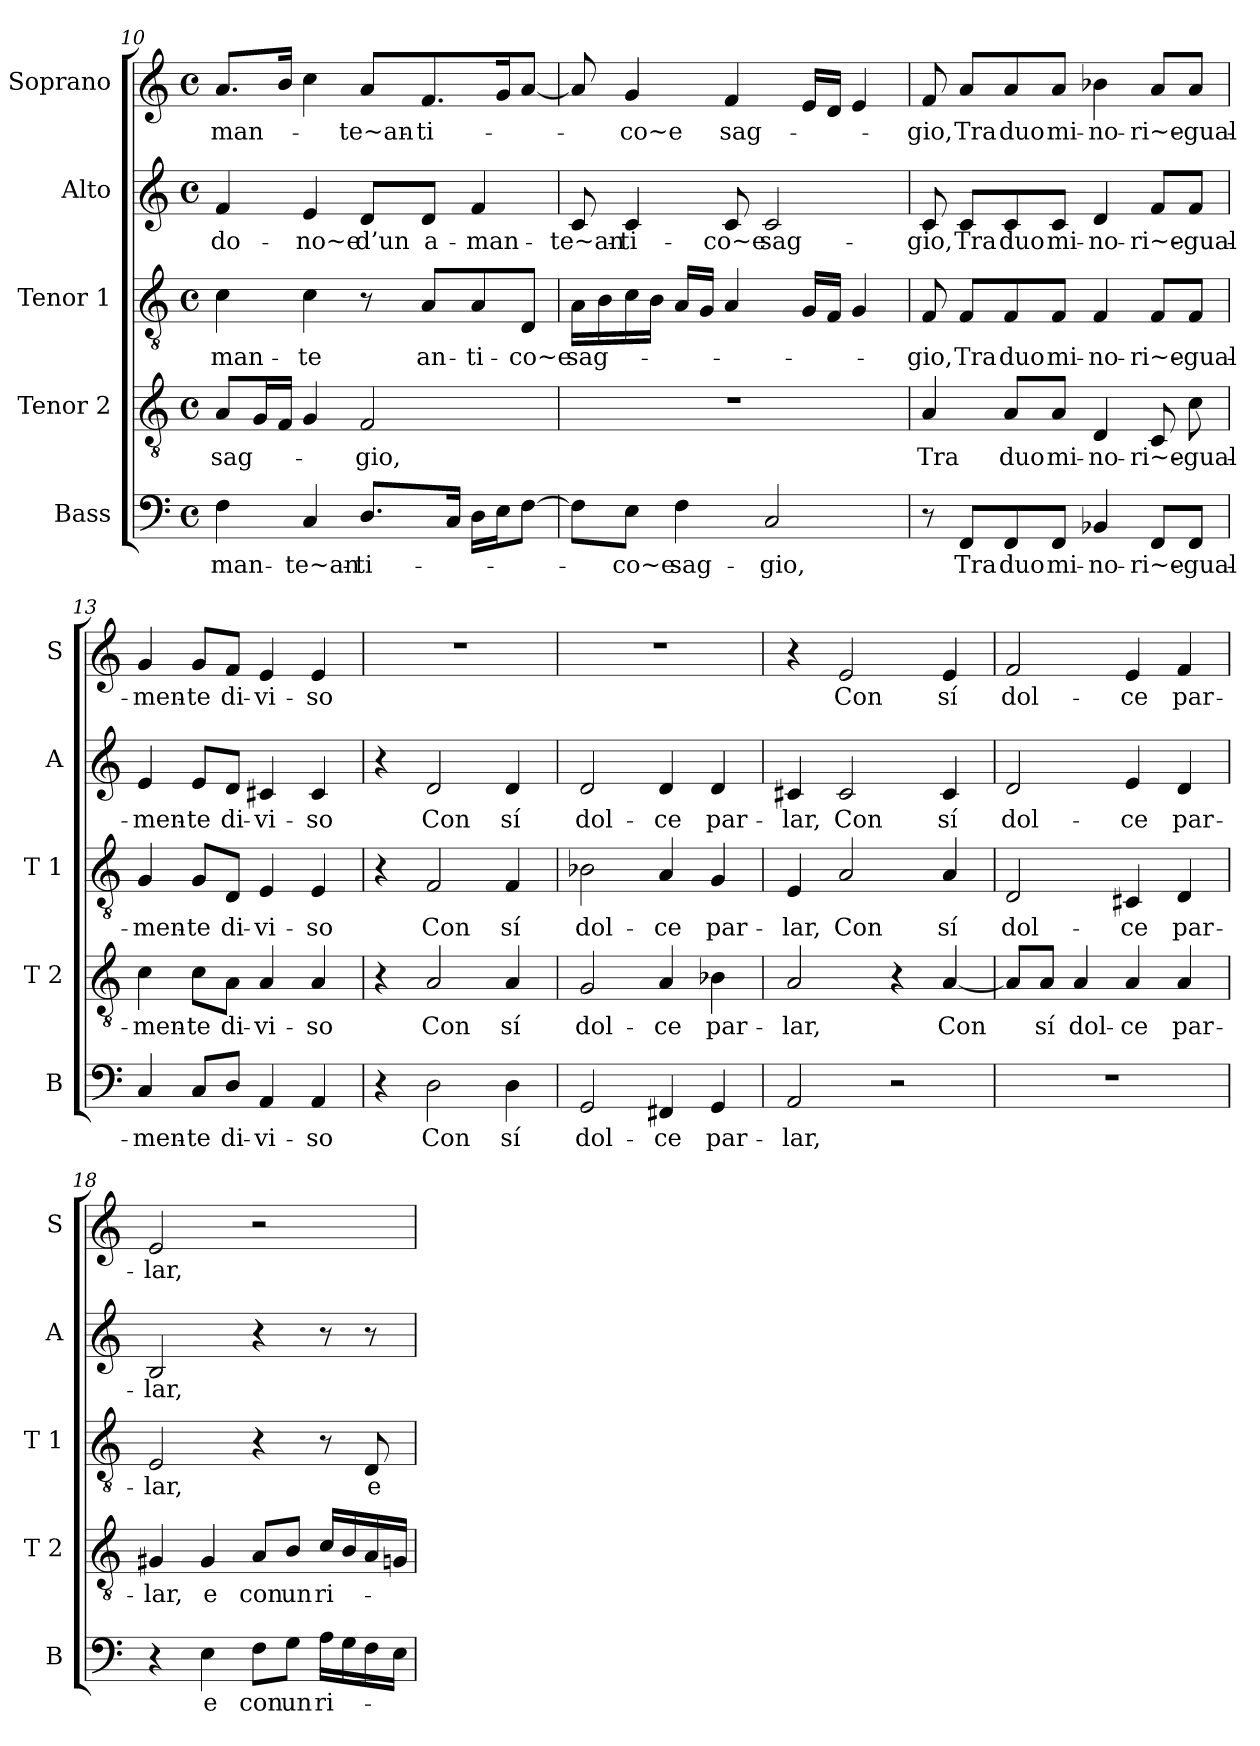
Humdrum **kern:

**kern	**text	**kern	**text	**kern	**text	**kern	**text	**kern	**text
*part5	*part5	*part4	*part4	*part3	*part3	*part2	*part2	*part1	*part1
*staff5	*staff5	*staff4	*staff4	*staff3	*staff3	*staff2	*staff2	*staff1	*staff1
*I"Bass	*	*I"Tenor 2	*	*I"Tenor 1	*	*I"Alto	*	*I"Soprano	*
*I'B	*	*I'T 2	*	*I'T 1	*	*I'A	*	*I'S	*
*clefF4	*	*clefGv2	*	*clefGv2	*	*clefG2	*	*clefG2	*
*k[]	*	*k[]	*	*k[]	*	*k[]	*	*k[]	*
*C:	*	*C:	*	*C:	*	*C:	*	*C:	*
*M4/4	*	*M4/4	*	*M4/4	*	*M4/4	*	*M4/4	*
*met(c)	*	*met(c)	*	*met(c)	*	*met(c)	*	*met(c)	*
=10	=10	=10	=10	=10	=10	=10	=10	=10	=10
!	!LO:LY:b	!	!LO:LY:b	!	!LO:LY:b	!	!LO:LY:b	!	!LO:LY:b
4F\	-man-	8A/L	sag-	4c\	-man-	4f/	do-	8.a/L	-man-
.	.	16G/L	.	.	.	.	.	.	.
.	.	16F/JJ	.	.	.	.	.	16b/Jk	.
!	!LO:LY:b	!	!	!	!LO:LY:b	!	!LO:LY:b	!	!
4C/	-te~an-	4G/	.	4c\	-te	4e/	-no~e	4cc\	.
!	!LO:LY:b	!	!LO:LY:b	!	!	!	!LO:LY:b	!	!LO:LY:b
8.D/L	-ti-	2F/	-gio,	8r	.	8d/L	d’un	8a/L	-te~an-
!	!	!	!	!	!LO:LY:b	!	!LO:LY:b	!	!LO:LY:b
.	.	.	.	8A/L	an-	8d/J	a-	8.f/	-ti-
16C/Jk	.	.	.	.	.	.	.	.	.
!	!	!	!	!	!LO:LY:b	!	!LO:LY:b	!	!
16D\LL	.	.	.	8A/	-ti-	4f/	-man-	.	.
16E\J	.	.	.	.	.	.	.	16g/k	.
!	!	!	!	!	!LO:LY:b	!	!	!	!
[8F\J	.	.	.	8D/J	-co~e	.	.	[8a/J	.
=11	=11	=11	=11	=11	=11	=11	=11	=11	=11
!	!	!	!	!	!LO:LY:b	!	!LO:LY:b	!	!
8F\L]	.	1r	.	16A\LL	sag-	8c/	-te~an-	8a/]	.
.	.	.	.	16B\	.	.	.	.	.
!	!LO:LY:b	!	!	!	!	!	!LO:LY:b	!	!LO:LY:b
8E\J	-co~e	.	.	16c\	.	4c/	-ti-	4g/	-co~e
.	.	.	.	16B\JJ	.	.	.	.	.
!	!LO:LY:b	!	!	!	!	!	!	!	!
4F\	sag-	.	.	16A/LL	.	.	.	.	.
.	.	.	.	16G/JJ	.	.	.	.	.
!	!	!	!	!	!	!	!LO:LY:b	!	!LO:LY:b
.	.	.	.	4A/	.	8c/	-co~e	4f/	sag-
!	!LO:LY:b	!	!	!	!	!	!LO:LY:b	!	!
2C/	-gio,	.	.	.	.	2c/	sag-	.	.
.	.	.	.	16G/LL	.	.	.	16e/LL	.
.	.	.	.	16F/JJ	.	.	.	16d/JJ	.
.	.	.	.	4G/	.	.	.	4e/	.
!!LO:LB:g=z
=12	=12	=12	=12	=12	=12	=12	=12	=12	=12
!	!	!	!LO:LY:b	!	!LO:LY:b	!	!LO:LY:b	!	!LO:LY:b
8r	.	4A/	Tra	8F/	-gio,	8c/	-gio,	8f/	-gio,
!	!LO:LY:b	!	!	!	!LO:LY:b	!	!LO:LY:b	!	!LO:LY:b
8FF/L	Tra	.	.	8F/L	Tra	8c/L	Tra	8a/L	Tra
!	!LO:LY:b	!	!LO:LY:b	!	!LO:LY:b	!	!LO:LY:b	!	!LO:LY:b
8FF/	duo	8A/L	duo	8F/	duo	8c/	duo	8a/	duo
!	!LO:LY:b	!	!LO:LY:b	!	!LO:LY:b	!	!LO:LY:b	!	!LO:LY:b
8FF/J	mi-	8A/J	mi-	8F/J	mi-	8c/J	mi-	8a/J	mi-
!	!LO:LY:b	!	!LO:LY:b	!	!LO:LY:b	!	!LO:LY:b	!	!LO:LY:b
4BB-X/	-no-	4D/	-no-	4F/	-no-	4d/	-no-	4b-X\	-no-
!	!LO:LY:b	!	!LO:LY:b	!	!LO:LY:b	!	!LO:LY:b	!	!LO:LY:b
8FF/L	-ri~e-	8C/	-ri~e-	8F/L	-ri~e-	8f/L	-ri~e-	8a/L	-ri~e-
!	!LO:LY:b	!	!LO:LY:b	!	!LO:LY:b	!	!LO:LY:b	!	!LO:LY:b
8FF/J	-gual-	8c\	-gual-	8F/J	-gual-	8f/J	-gual-	8a/J	-gual-
=13	=13	=13	=13	=13	=13	=13	=13	=13	=13
!	!LO:LY:b	!	!LO:LY:b	!	!LO:LY:b	!	!LO:LY:b	!	!LO:LY:b
4C/	-men-	4c\	-men-	4G/	-men-	4e/	-men-	4g/	-men-
!	!LO:LY:b	!	!LO:LY:b	!	!LO:LY:b	!	!LO:LY:b	!	!LO:LY:b
8C/L	-te	8c\L	-te	8G/L	-te	8e/L	-te	8g/L	-te
!	!LO:LY:b	!	!LO:LY:b	!	!LO:LY:b	!	!LO:LY:b	!	!LO:LY:b
8D/J	di-	8A\J	di-	8D/J	di-	8d/J	di-	8f/J	di-
!	!LO:LY:b	!	!LO:LY:b	!	!LO:LY:b	!	!LO:LY:b	!	!LO:LY:b
4AA/	-vi-	4A/	-vi-	4E/	-vi-	4c#X/	-vi-	4e/	-vi-
!	!LO:LY:b	!	!LO:LY:b	!	!LO:LY:b	!	!LO:LY:b	!	!LO:LY:b
4AA/	-so	4A/	-so	4E/	-so	4c#/	-so	4e/	-so
=14	=14	=14	=14	=14	=14	=14	=14	=14	=14
4r	.	4r	.	4r	.	4r	.	1r	.
!	!LO:LY:b	!	!LO:LY:b	!	!LO:LY:b	!	!LO:LY:b	!	!
2D\	Con	2A/	Con	2F/	Con	2d/	Con	.	.
!	!LO:LY:b	!	!LO:LY:b	!	!LO:LY:b	!	!LO:LY:b	!	!
4D\	sí	4A/	sí	4F/	sí	4d/	sí	.	.
=15	=15	=15	=15	=15	=15	=15	=15	=15	=15
!	!LO:LY:b	!	!LO:LY:b	!	!LO:LY:b	!	!LO:LY:b	!	!
2GG/	dol-	2G/	dol-	2B-X\	dol-	2d/	dol-	1r	.
!	!LO:LY:b	!	!LO:LY:b	!	!LO:LY:b	!	!LO:LY:b	!	!
4FF#X/	-ce	4A/	-ce	4A/	-ce	4d/	-ce	.	.
!	!LO:LY:b	!	!LO:LY:b	!	!LO:LY:b	!	!LO:LY:b	!	!
4GG/	par-	4B-X\	par-	4G/	par-	4d/	par-	.	.
=16	=16	=16	=16	=16	=16	=16	=16	=16	=16
!	!LO:LY:b	!	!LO:LY:b	!	!LO:LY:b	!	!LO:LY:b	!	!
2AA/	-lar,	2A/	-lar,	4E/	-lar,	4c#X/	-lar,	4r	.
!	!	!	!	!	!LO:LY:b	!	!LO:LY:b	!	!LO:LY:b
.	.	.	.	2A/	Con	2c#/	Con	2e/	Con
2r	.	4r	.	.	.	.	.	.	.
!	!	!	!LO:LY:b	!	!LO:LY:b	!	!LO:LY:b	!	!LO:LY:b
.	.	[4A/	Con	4A/	sí	4c#/	sí	4e/	sí
!!LO:LB:g=z
=17	=17	=17	=17	=17	=17	=17	=17	=17	=17
!	!	!	!	!	!LO:LY:b	!	!LO:LY:b	!	!LO:LY:b
1r	.	8A/L]	.	2D/	dol-	2d/	dol-	2f/	dol-
!	!	!	!LO:LY:b	!	!	!	!	!	!
.	.	8A/J	sí	.	.	.	.	.	.
!	!	!	!LO:LY:b	!	!	!	!	!	!
.	.	4A/	dol-	.	.	.	.	.	.
!	!	!	!LO:LY:b	!	!LO:LY:b	!	!LO:LY:b	!	!LO:LY:b
.	.	4A/	-ce	4C#X/	-ce	4e/	-ce	4e/	-ce
!	!	!	!LO:LY:b	!	!LO:LY:b	!	!LO:LY:b	!	!LO:LY:b
.	.	4A/	par-	4D/	par-	4d/	par-	4f/	par-
=18	=18	=18	=18	=18	=18	=18	=18	=18	=18
!	!	!	!LO:LY:b	!	!LO:LY:b	!	!LO:LY:b	!	!LO:LY:b
4r	.	4G#X/	-lar,	2E/	-lar,	2B/	-lar,	2e/	-lar,
!	!LO:LY:b	!	!LO:LY:b	!	!	!	!	!	!
4E\	e	4G#/	e	.	.	.	.	.	.
!	!LO:LY:b	!	!LO:LY:b	!	!	!	!	!	!
8F\L	con	8A/L	con	4r	.	4r	.	2r	.
!	!LO:LY:b	!	!LO:LY:b	!	!	!	!	!	!
8G\J	un	8B/J	un	.	.	.	.	.	.
!	!LO:LY:b	!	!LO:LY:b	!	!	!	!	!	!
16A\LL	ri-	16c/LL	ri-	8r	.	8r	.	.	.
16G\	.	16B/	.	.	.	.	.	.	.
!	!	!	!	!	!LO:LY:b	!	!	!	!
16F\	.	16A/	.	8D/	e	8r	.	.	.
16E\JJ	.	16Gn/JJ	.	.	.	.	.	.	.
=	=	=	=	=	=	=	=	=	=
*-	*-	*-	*-	*-	*-	*-	*-	*-	*-
